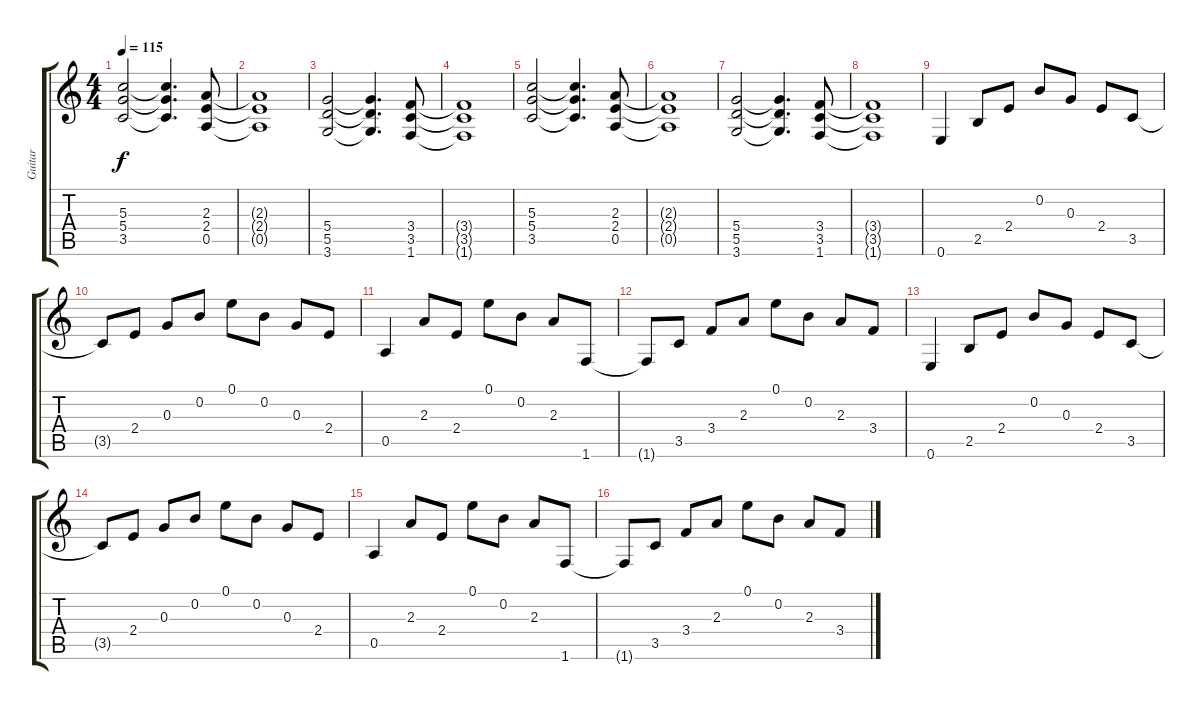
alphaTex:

\track ("Guitar" "Guitar") {instrument distortionguitar}
\staff {score tabs}
\tuning (E4 B3 G3 D3 A2 E2) {hide}
\ts (4 4)
\tempo 115
\clef g2
\ks c
(5.3 5.4 3.5).2{dy f} (5.3{t} 5.4{t} 3.5{t}).4{d} (2.3 2.4 0.5).8 |
(2.3{t} 2.4{t} 0.5{t}).1 |
(5.4 5.5 3.6).2 (5.4{t} 5.5{t} 3.6{t}).4{d} (3.4 3.5 1.6).8 |
(3.4{t} 3.5{t} 1.6{t}).1 |
(5.3 5.4 3.5).2 (5.3{t} 5.4{t} 3.5{t}).4{d} (2.3 2.4 0.5).8 |
(2.3{t} 2.4{t} 0.5{t}).1 |
(5.4 5.5 3.6).2 (5.4{t} 5.5{t} 3.6{t}).4{d} (3.4 3.5 1.6).8 |
(3.4{t} 3.5{t} 1.6{t}).1 |
0.6.4 2.5.8 2.4.8 0.2.8 0.3.8 2.4.8 3.5.8 |
3.5{t}.8 2.4.8 0.3.8 0.2.8 0.1.8 0.2.8 0.3.8 2.4.8 |
0.5.4 2.3.8 2.4.8 0.1.8 0.2.8 2.3.8 1.6.8 |
1.6{t}.8 3.5.8 3.4.8 2.3.8 0.1.8 0.2.8 2.3.8 3.4.8 |
0.6.4 2.5.8 2.4.8 0.2.8 0.3.8 2.4.8 3.5.8 |
3.5{t}.8 2.4.8 0.3.8 0.2.8 0.1.8 0.2.8 0.3.8 2.4.8 |
0.5.4 2.3.8 2.4.8 0.1.8 0.2.8 2.3.8 1.6.8 |
1.6{t}.8 3.5.8 3.4.8 2.3.8 0.1.8 0.2.8 2.3.8 3.4.8
